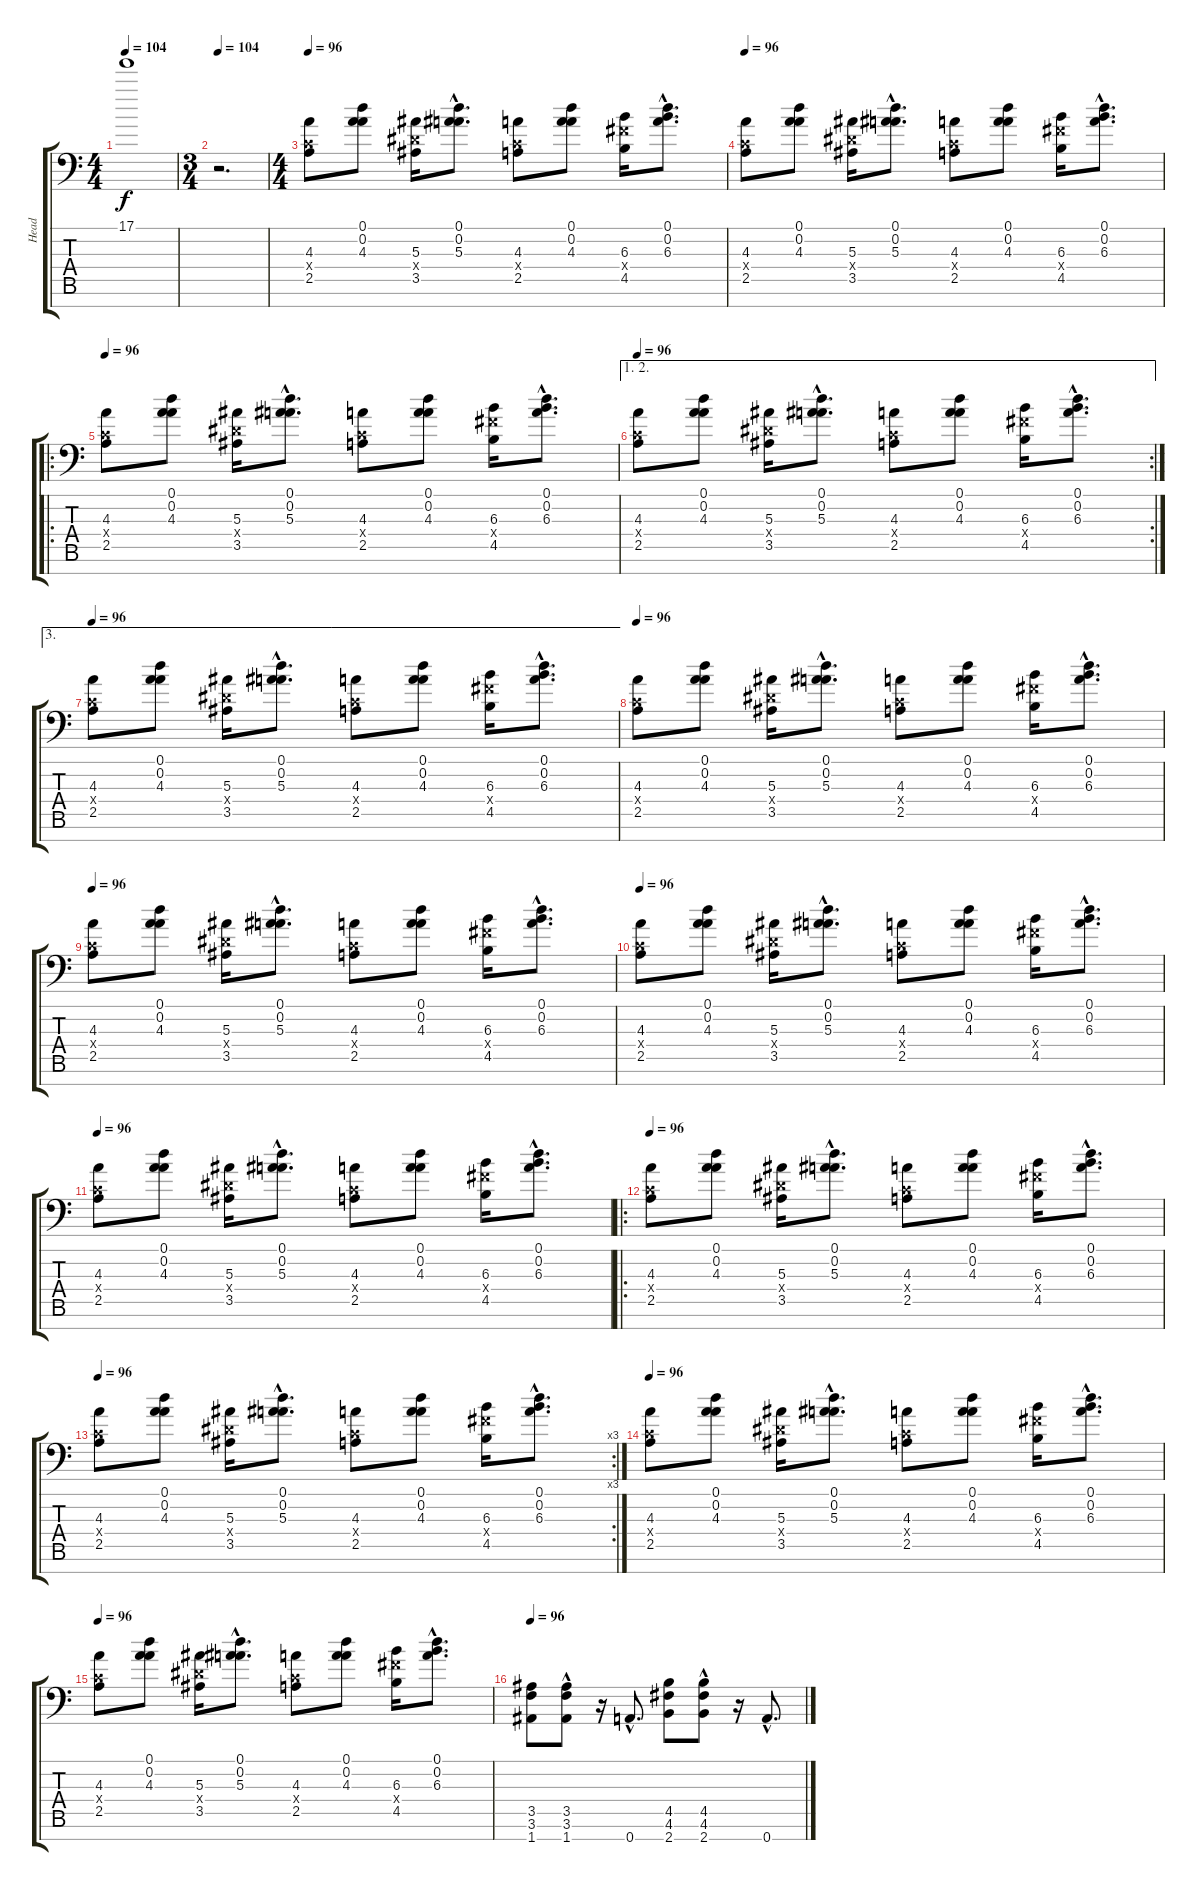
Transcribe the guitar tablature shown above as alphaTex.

\track ("Head" "Head") {instrument overdrivenguitar}
\staff {score tabs}
\tuning (D4 A3 F3 C3 G2 D2 A1) {hide}
\ts (4 4)
\tempo 104
\clef f4
\ks c
17.1{t}.1{dy f} |
\ts (3 4)
\tempo 104
r.2{d} |
\ts (4 4)
\tempo 96
(4.3 0.4{x} 2.5).8{instrument overdrivenguitar} (0.1 0.2 4.3).8 (5.3 3.4{x} 3.5).16 (0.1{hac} 0.2{hac} 5.3{hac}).8{d} (4.3 0.4{x} 2.5).8 (0.1 0.2 4.3).8 (6.3 6.4{x} 4.5).16 (0.1{hac} 0.2{hac} 6.3{hac}).8{d} |
\tempo 96
(4.3 0.4{x} 2.5).8 (0.1 0.2 4.3).8 (5.3 3.4{x} 3.5).16 (0.1{hac} 0.2{hac} 5.3{hac}).8{d} (4.3 0.4{x} 2.5).8 (0.1 0.2 4.3).8 (6.3 6.4{x} 4.5).16 (0.1{hac} 0.2{hac} 6.3{hac}).8{d} |
\ro
\tempo 96
(4.3 0.4{x} 2.5).8{instrument overdrivenguitar} (0.1 0.2 4.3).8 (5.3 3.4{x} 3.5).16 (0.1{hac} 0.2{hac} 5.3{hac}).8{d} (4.3 0.4{x} 2.5).8 (0.1 0.2 4.3).8 (6.3 6.4{x} 4.5).16 (0.1{hac} 0.2{hac} 6.3{hac}).8{d} |
\ae (1 2)
\rc 2
\tempo 96
(4.3 0.4{x} 2.5).8 (0.1 0.2 4.3).8 (5.3 3.4{x} 3.5).16 (0.1{hac} 0.2{hac} 5.3{hac}).8{d} (4.3 0.4{x} 2.5).8 (0.1 0.2 4.3).8 (6.3 6.4{x} 4.5).16 (0.1{hac} 0.2{hac} 6.3{hac}).8{d} |
\ae 3
\tempo 96
(4.3 0.4{x} 2.5).8 (0.1 0.2 4.3).8 (5.3 3.4{x} 3.5).16 (0.1{hac} 0.2{hac} 5.3{hac}).8{d} (4.3 0.4{x} 2.5).8 (0.1 0.2 4.3).8 (6.3 6.4{x} 4.5).16 (0.1{hac} 0.2{hac} 6.3{hac}).8{d} |
\tempo 96
(4.3 0.4{x} 2.5).8 (0.1 0.2 4.3).8 (5.3 3.4{x} 3.5).16 (0.1{hac} 0.2{hac} 5.3{hac}).8{d} (4.3 0.4{x} 2.5).8 (0.1 0.2 4.3).8 (6.3 6.4{x} 4.5).16 (0.1{hac} 0.2{hac} 6.3{hac}).8{d} |
\tempo 96
(4.3 0.4{x} 2.5).8 (0.1 0.2 4.3).8 (5.3 3.4{x} 3.5).16 (0.1{hac} 0.2{hac} 5.3{hac}).8{d} (4.3 0.4{x} 2.5).8 (0.1 0.2 4.3).8 (6.3 6.4{x} 4.5).16 (0.1{hac} 0.2{hac} 6.3{hac}).8{d} |
\tempo 96
(4.3 0.4{x} 2.5).8 (0.1 0.2 4.3).8 (5.3 3.4{x} 3.5).16 (0.1{hac} 0.2{hac} 5.3{hac}).8{d} (4.3 0.4{x} 2.5).8 (0.1 0.2 4.3).8 (6.3 6.4{x} 4.5).16 (0.1{hac} 0.2{hac} 6.3{hac}).8{d} |
\tempo 96
(4.3 0.4{x} 2.5).8 (0.1 0.2 4.3).8 (5.3 3.4{x} 3.5).16 (0.1{hac} 0.2{hac} 5.3{hac}).8{d} (4.3 0.4{x} 2.5).8 (0.1 0.2 4.3).8 (6.3 6.4{x} 4.5).16 (0.1{hac} 0.2{hac} 6.3{hac}).8{d} |
\ro
\tempo 96
(4.3 0.4{x} 2.5).8 (0.1 0.2 4.3).8 (5.3 3.4{x} 3.5).16 (0.1{hac} 0.2{hac} 5.3{hac}).8{d} (4.3 0.4{x} 2.5).8 (0.1 0.2 4.3).8 (6.3 6.4{x} 4.5).16 (0.1{hac} 0.2{hac} 6.3{hac}).8{d} |
\rc 3
\tempo 96
(4.3 0.4{x} 2.5).8 (0.1 0.2 4.3).8 (5.3 3.4{x} 3.5).16 (0.1{hac} 0.2{hac} 5.3{hac}).8{d} (4.3 0.4{x} 2.5).8 (0.1 0.2 4.3).8 (6.3 6.4{x} 4.5).16 (0.1{hac} 0.2{hac} 6.3{hac}).8{d} |
\tempo 96
(4.3 0.4{x} 2.5).8 (0.1 0.2 4.3).8 (5.3 3.4{x} 3.5).16 (0.1{hac} 0.2{hac} 5.3{hac}).8{d} (4.3 0.4{x} 2.5).8 (0.1 0.2 4.3).8 (6.3 6.4{x} 4.5).16 (0.1{hac} 0.2{hac} 6.3{hac}).8{d} |
\tempo 96
(4.3 0.4{x} 2.5).8 (0.1 0.2 4.3).8 (5.3 3.4{x} 3.5).16 (0.1{hac} 0.2{hac} 5.3{hac}).8{d} (4.3 0.4{x} 2.5).8 (0.1 0.2 4.3).8 (6.3 6.4{x} 4.5).16 (0.1{hac} 0.2{hac} 6.3{hac}).8{d} |
\tempo 96
(3.5 3.6 1.7).8 (3.5{hac} 3.6 1.7{hac}).8 r.16 0.7{hac}.8{d} (4.5 4.6 2.7).8 (4.5{hac} 4.6{hac} 2.7{hac}).8 r.16 0.7{hac}.8{d}
